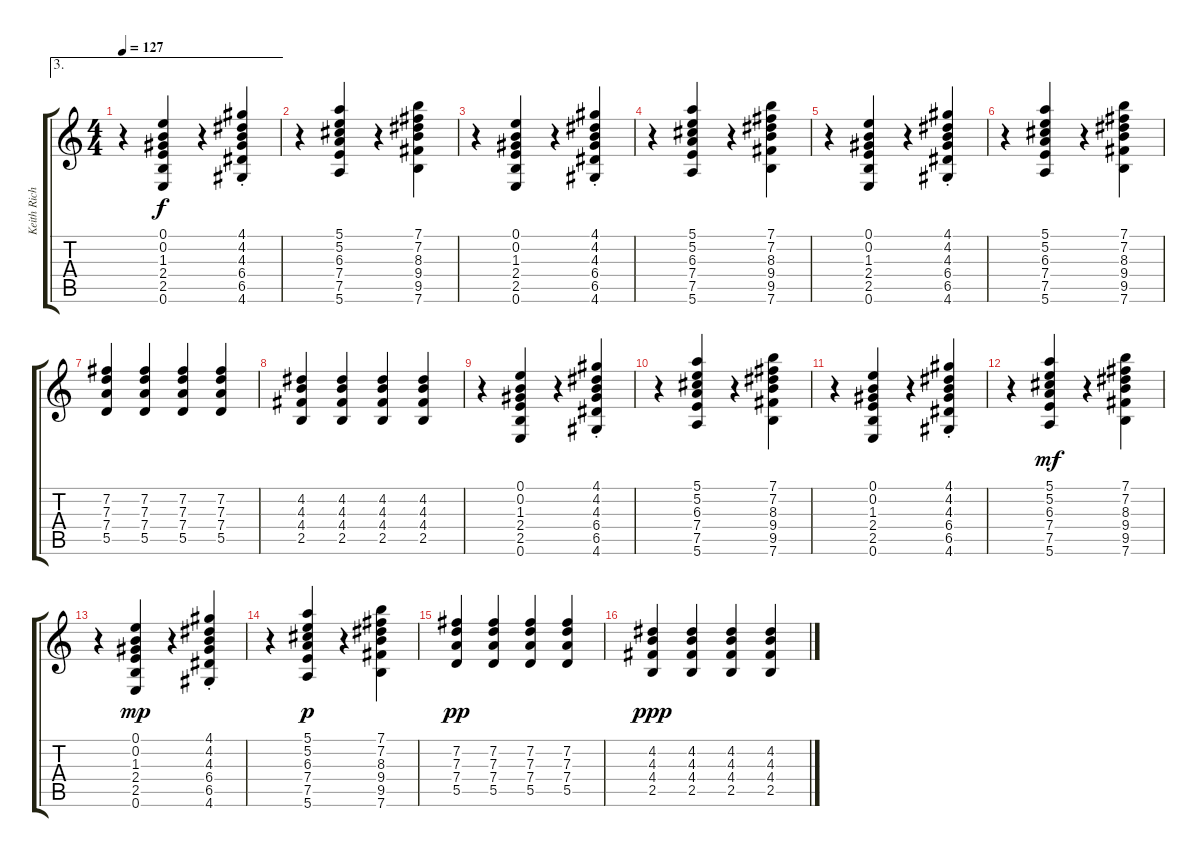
\track ("Keith Richards" "Keith Rich") {instrument overdrivenguitar}
\staff {score tabs}
\tuning (E4 B3 G3 D3 A2 E2) {hide}
\ae 3
\ts (4 4)
\tempo 127
\clef g2
\ks c
r.4{dy f} (0.1 0.2 1.3 2.4 2.5 0.6).4 r.4 (4.1{st} 4.2{st} 4.3{st} 6.4{st} 6.5{st} 4.6).4 |
r.4 (5.1 5.2 6.3 7.4 7.5 5.6).4 r.4 (7.1 7.2 8.3 9.4 9.5 7.6).4 |
r.4 (0.1 0.2 1.3 2.4 2.5 0.6).4 r.4 (4.1{st} 4.2{st} 4.3{st} 6.4{st} 6.5{st} 4.6).4 |
r.4 (5.1 5.2 6.3 7.4 7.5 5.6).4 r.4 (7.1 7.2 8.3 9.4 9.5 7.6).4 |
r.4 (0.1 0.2 1.3 2.4 2.5 0.6).4 r.4 (4.1{st} 4.2{st} 4.3{st} 6.4{st} 6.5{st} 4.6).4 |
r.4 (5.1 5.2 6.3 7.4 7.5 5.6).4 r.4 (7.1 7.2 8.3 9.4 9.5 7.6).4 |
(7.2 7.3 7.4 5.5).4 (7.2 7.3 7.4 5.5).4 (7.2 7.3 7.4 5.5).4 (7.2 7.3 7.4 5.5).4 |
(4.2 4.3 4.4 2.5).4 (4.2 4.3 4.4 2.5).4 (4.2 4.3 4.4 2.5).4 (4.2 4.3 4.4 2.5).4 |
r.4 (0.1 0.2 1.3 2.4 2.5 0.6).4 r.4 (4.1{st} 4.2{st} 4.3{st} 6.4{st} 6.5{st} 4.6).4 |
r.4 (5.1 5.2 6.3 7.4 7.5 5.6).4 r.4 (7.1 7.2 8.3 9.4 9.5 7.6).4 |
r.4 (0.1 0.2 1.3 2.4 2.5 0.6).4 r.4 (4.1{st} 4.2{st} 4.3{st} 6.4{st} 6.5{st} 4.6).4 |
r.4 (5.1 5.2 6.3 7.4 7.5 5.6).4{dy mf} r.4 (7.1 7.2 8.3 9.4 9.5 7.6).4 |
r.4 (0.1 0.2 1.3 2.4 2.5 0.6).4{dy mp} r.4 (4.1{st} 4.2{st} 4.3{st} 6.4{st} 6.5{st} 4.6).4 |
r.4 (5.1 5.2 6.3 7.4 7.5 5.6).4{dy p} r.4 (7.1 7.2 8.3 9.4 9.5 7.6).4 |
(7.2 7.3 7.4 5.5).4{dy pp} (7.2 7.3 7.4 5.5).4 (7.2 7.3 7.4 5.5).4 (7.2 7.3 7.4 5.5).4 |
(4.2 4.3 4.4 2.5).4{dy ppp} (4.2 4.3 4.4 2.5).4 (4.2 4.3 4.4 2.5).4 (4.2 4.3 4.4 2.5).4
